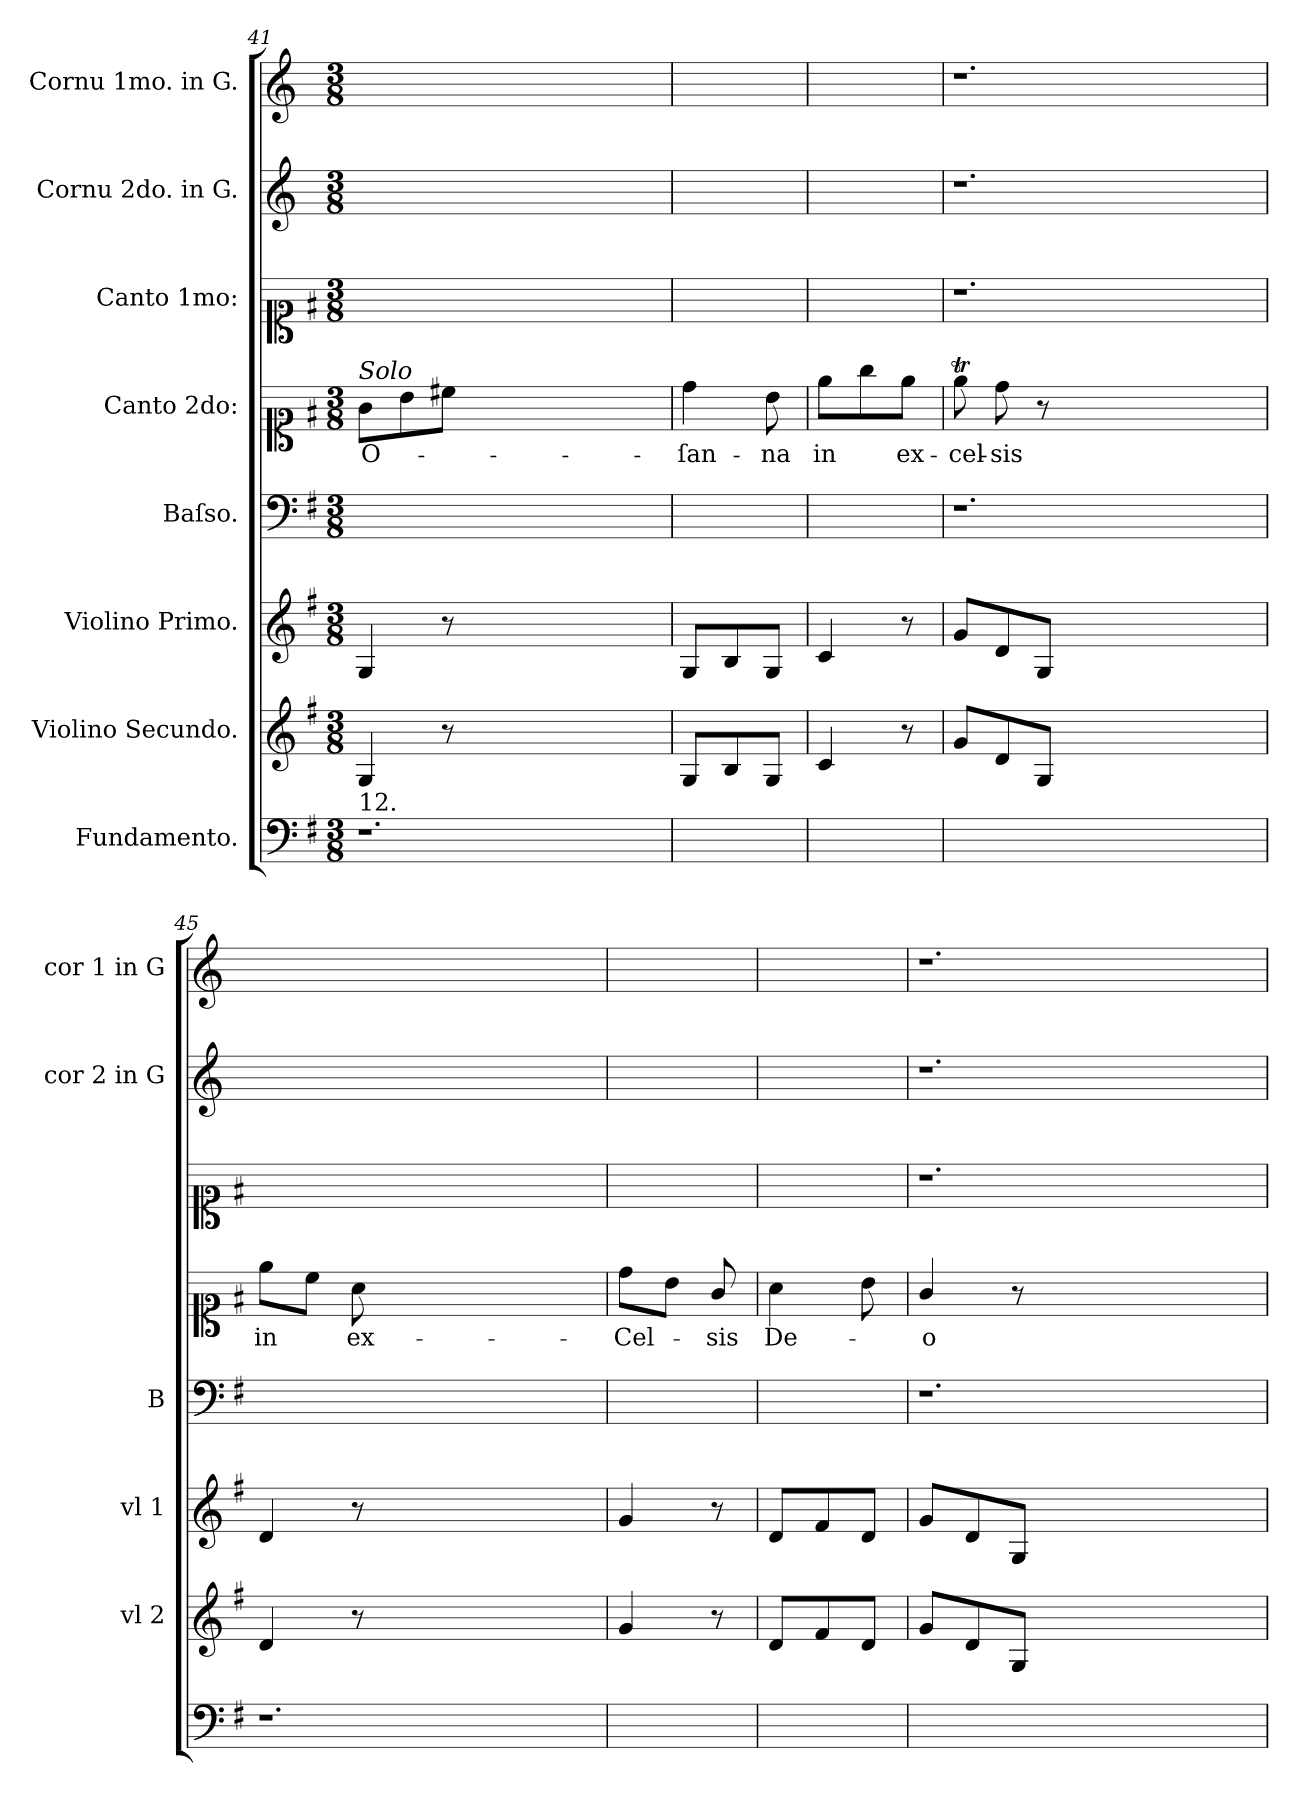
**kern	**kern	**dynam	**kern	**dynam	**kern	**kern	**text	**kern	**kern	**kern
*part8	*part7	*part7	*part6	*part6	*part5	*part4	*part4	*part3	*part2	*part1
*staff8	*staff7	*staff7	*staff6	*staff6	*staff5	*staff4	*staff4	*staff3	*staff2	*staff1
*I"Fundamento.	*I"Violino Secundo.	*	*I"Violino Primo.	*	*I"Baſso.	*I"Canto 2do:	*	*I"Canto 1mo:	*I"Cornu 2do. in G.	*I"Cornu 1mo. in G.
*	*I'vl 2	*	*I'vl 1	*	*I'B	*	*	*	*I'cor 2 in G	*I'cor 1 in G
*clefF4	*clefG2	*	*clefG2	*	*clefF4	*clefC1	*	*clefC1	*clefG2	*clefG2
*	*	*	*	*	*	*	*	*	*ITrd3c5	*ITrd3c5
*k[f#]	*k[f#]	*	*k[f#]	*	*k[f#]	*k[f#]	*	*k[f#]	*k[f#]	*k[f#]
*G:	*G:	*	*G:	*	*G:	*G:	*	*G:	*G:	*G:
*M3/8	*M3/8	*	*M3/8	*	*M3/8	*M3/8	*	*M3/8	*M3/8	*M3/8
=41	=41	=41	=41	=41	=41	=41	=41	=41	=41	=41
!	!	!	!	!	!	!LO:TX:a:i:t=Solo	!	!	!	!
!LO:TX:a:t=12.	!	!	!	!	!	!	!	!	!	!
!	!	!LO:DY:a	!	!LO:DY:a	!	!	!	!	!	!
1.r	4G/	pia	4G/	pia	1.ryy	8g\L	O-	1.ryy	1.ryy	1.ryy
.	.	.	.	.	.	8b\	.	.	.	.
.	8r	.	8r	.	.	8cc#X\J	.	.	.	.
.	1ryy	.	1ryy	.	.	1ryy	.	.	.	.
.	8ryy	.	8ryy	.	.	8ryy	.	.	.	.
=42	=42	=42	=42	=42	=42	=42	=42	=42	=42	=42
4.ryy	8G/L	.	8G/L	.	4.ryy	4dd\	-ſan-	4.ryy	4.ryy	4.ryy
.	8B/	.	8B/	.	.	.	.	.	.	.
.	8G/J	.	8G/J	.	.	8b\	-na	.	.	.
=43	=43	=43	=43	=43	=43	=43	=43	=43	=43	=43
4.ryy	4c/	.	4c/	.	4.ryy	8ee\L	in	4.ryy	4.ryy	4.ryy
.	.	.	.	.	.	8gg\	.	.	.	.
.	8r	.	8r	.	.	8ee\J	ex-	.	.	.
=44	=44	=44	=44	=44	=44	=44	=44	=44	=44	=44
1.ryy	8g/L	.	8g/L	.	1.r	8eeT\	-cel-	1.r	1.r	1.r
.	8d/	.	8d/	.	.	8dd\	-sis	.	.	.
.	8G/J	.	8G/J	.	.	8r	.	.	.	.
.	1ryy	.	1ryy	.	.	1ryy	.	.	.	.
.	8ryy	.	8ryy	.	.	8ryy	.	.	.	.
=45	=45	=45	=45	=45	=45	=45	=45	=45	=45	=45
1.r	4d/	.	4d/	.	1.ryy	8ee\L	in	1.ryy	1.ryy	1.ryy
.	.	.	.	.	.	8cc\J	.	.	.	.
.	8r	.	8r	.	.	8a\	ex-	.	.	.
.	1ryy	.	1ryy	.	.	1ryy	.	.	.	.
.	8ryy	.	8ryy	.	.	8ryy	.	.	.	.
=46	=46	=46	=46	=46	=46	=46	=46	=46	=46	=46
4.ryy	4g/	.	4g/	.	4.ryy	8dd\L	-Cel-	4.ryy	4.ryy	4.ryy
.	.	.	.	.	.	8b\J	.	.	.	.
.	8r	.	8r	.	.	8g/	-sis	.	.	.
=47	=47	=47	=47	=47	=47	=47	=47	=47	=47	=47
4.ryy	8d/L	.	8d/L	.	4.ryy	4a\	De-	4.ryy	4.ryy	4.ryy
.	8f#/	.	8f#/	.	.	.	.	.	.	.
.	8d/J	.	8d/J	.	.	8b\	.	.	.	.
=48	=48	=48	=48	=48	=48	=48	=48	=48	=48	=48
1.ryy	8g/L	.	8g/L	.	1.r	4g/	-o	1.r	1.r	1.r
.	8d/	.	8d/	.	.	.	.	.	.	.
.	8G/J	.	8G/J	.	.	8r	.	.	.	.
.	1ryy	.	1ryy	.	.	1ryy	.	.	.	.
.	8ryy	.	8ryy	.	.	8ryy	.	.	.	.
=	=	=	=	=	=	=	=	=	=	=
*-	*-	*-	*-	*-	*-	*-	*-	*-	*-	*-
